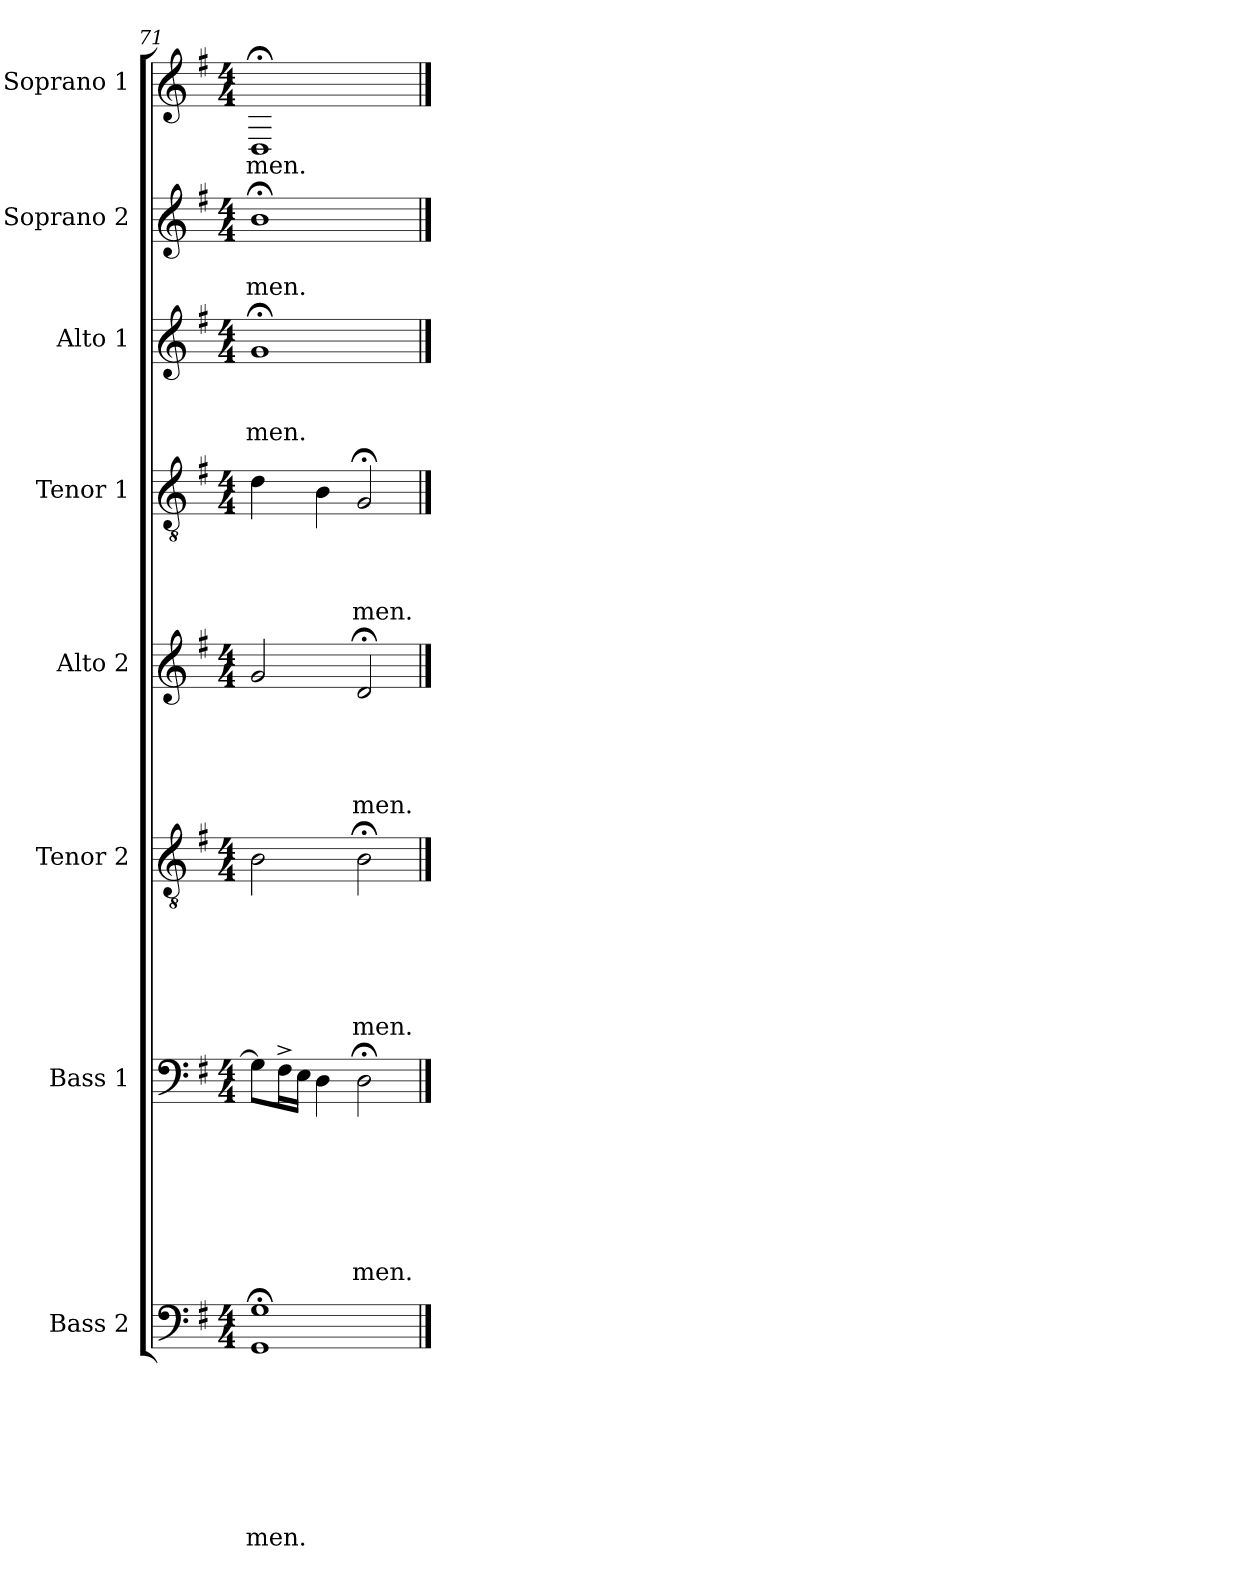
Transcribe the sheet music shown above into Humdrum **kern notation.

**kern	**text	**text	**text	**text	**text	**text	**text	**text	**kern	**text	**text	**text	**text	**text	**text	**text	**kern	**text	**text	**text	**text	**text	**text	**kern	**text	**text	**text	**text	**text	**kern	**text	**text	**text	**text	**kern	**text	**text	**text	**kern	**text	**text	**kern	**text
*part8	*part8	*part8	*part8	*part8	*part8	*part8	*part8	*part8	*part7	*part7	*part7	*part7	*part7	*part7	*part7	*part7	*part6	*part6	*part6	*part6	*part6	*part6	*part6	*part5	*part5	*part5	*part5	*part5	*part5	*part4	*part4	*part4	*part4	*part4	*part3	*part3	*part3	*part3	*part2	*part2	*part2	*part1	*part1
*staff8	*staff8	*staff8	*staff8	*staff8	*staff8	*staff8	*staff8	*staff8	*staff7	*staff7	*staff7	*staff7	*staff7	*staff7	*staff7	*staff7	*staff6	*staff6	*staff6	*staff6	*staff6	*staff6	*staff6	*staff5	*staff5	*staff5	*staff5	*staff5	*staff5	*staff4	*staff4	*staff4	*staff4	*staff4	*staff3	*staff3	*staff3	*staff3	*staff2	*staff2	*staff2	*staff1	*staff1
*I"Bass 2	*	*	*	*	*	*	*	*	*I"Bass 1	*	*	*	*	*	*	*	*I"Tenor 2	*	*	*	*	*	*	*I"Alto 2	*	*	*	*	*	*I"Tenor 1	*	*	*	*	*I"Alto 1	*	*	*	*I"Soprano 2	*	*	*I"Soprano 1	*
*I'B.	*	*	*	*	*	*	*	*	*I'B.	*	*	*	*	*	*	*	*I'T.	*	*	*	*	*	*	*I'A.	*	*	*	*	*	*I'T.	*	*	*	*	*I'A.	*	*	*	*I'S.	*	*	*I'S.	*
*clefF4	*	*	*	*	*	*	*	*	*clefF4	*	*	*	*	*	*	*	*clefGv2	*	*	*	*	*	*	*clefG2	*	*	*	*	*	*clefGv2	*	*	*	*	*clefG2	*	*	*	*clefG2	*	*	*clefG2	*
*k[f#]	*	*	*	*	*	*	*	*	*k[f#]	*	*	*	*	*	*	*	*k[f#]	*	*	*	*	*	*	*k[f#]	*	*	*	*	*	*k[f#]	*	*	*	*	*k[f#]	*	*	*	*k[f#]	*	*	*k[f#]	*
*G:	*	*	*	*	*	*	*	*	*G:	*	*	*	*	*	*	*	*G:	*	*	*	*	*	*	*G:	*	*	*	*	*	*G:	*	*	*	*	*G:	*	*	*	*G:	*	*	*G:	*
*M4/4	*	*	*	*	*	*	*	*	*M4/4	*	*	*	*	*	*	*	*M4/4	*	*	*	*	*	*	*M4/4	*	*	*	*	*	*M4/4	*	*	*	*	*M4/4	*	*	*	*M4/4	*	*	*M4/4	*
=71	=71	=71	=71	=71	=71	=71	=71	=71	=71	=71	=71	=71	=71	=71	=71	=71	=71	=71	=71	=71	=71	=71	=71	=71	=71	=71	=71	=71	=71	=71	=71	=71	=71	=71	=71	=71	=71	=71	=71	=71	=71	=71	=71
!	!	!	!	!	!	!	!	!LO:LY:b	!	!	!	!	!	!	!	!	!	!	!	!	!	!	!	!	!	!	!	!	!	!	!	!	!	!	!	!	!	!LO:LY:b	!	!	!LO:LY:b	!	!LO:LY:b
1GG; 1G;	.	.	.	.	.	.	.	-men.	8G\L]	.	.	.	.	.	.	.	2B\	.	.	.	.	.	.	2g/	.	.	.	.	.	4d\	.	.	.	.	1g;<	.	.	-men.	1b;	.	-men.	1D;<	-men.
.	.	.	.	.	.	.	.	.	16F#^>\L	.	.	.	.	.	.	.	.	.	.	.	.	.	.	.	.	.	.	.	.	.	.	.	.	.	.	.	.	.	.	.	.	.	.
.	.	.	.	.	.	.	.	.	16E\JJ	.	.	.	.	.	.	.	.	.	.	.	.	.	.	.	.	.	.	.	.	.	.	.	.	.	.	.	.	.	.	.	.	.	.
.	.	.	.	.	.	.	.	.	4D\	.	.	.	.	.	.	.	.	.	.	.	.	.	.	.	.	.	.	.	.	4B\	.	.	.	.	.	.	.	.	.	.	.	.	.
!	!	!	!	!	!	!	!	!	!	!	!	!	!	!	!	!LO:LY:b	!	!	!	!	!	!	!LO:LY:b	!	!	!	!	!	!LO:LY:b	!	!	!	!	!LO:LY:b	!	!	!	!	!	!	!	!	!
.	.	.	.	.	.	.	.	.	2D;<\	.	.	.	.	.	.	-men.	2B;<\	.	.	.	.	.	-men.	2d;</	.	.	.	.	-men.	2G;</	.	.	.	-men.	.	.	.	.	.	.	.	.	.
==	==	==	==	==	==	==	==	==	==	==	==	==	==	==	==	==	==	==	==	==	==	==	==	==	==	==	==	==	==	==	==	==	==	==	==	==	==	==	==	==	==	==	==
*-	*-	*-	*-	*-	*-	*-	*-	*-	*-	*-	*-	*-	*-	*-	*-	*-	*-	*-	*-	*-	*-	*-	*-	*-	*-	*-	*-	*-	*-	*-	*-	*-	*-	*-	*-	*-	*-	*-	*-	*-	*-	*-	*-
